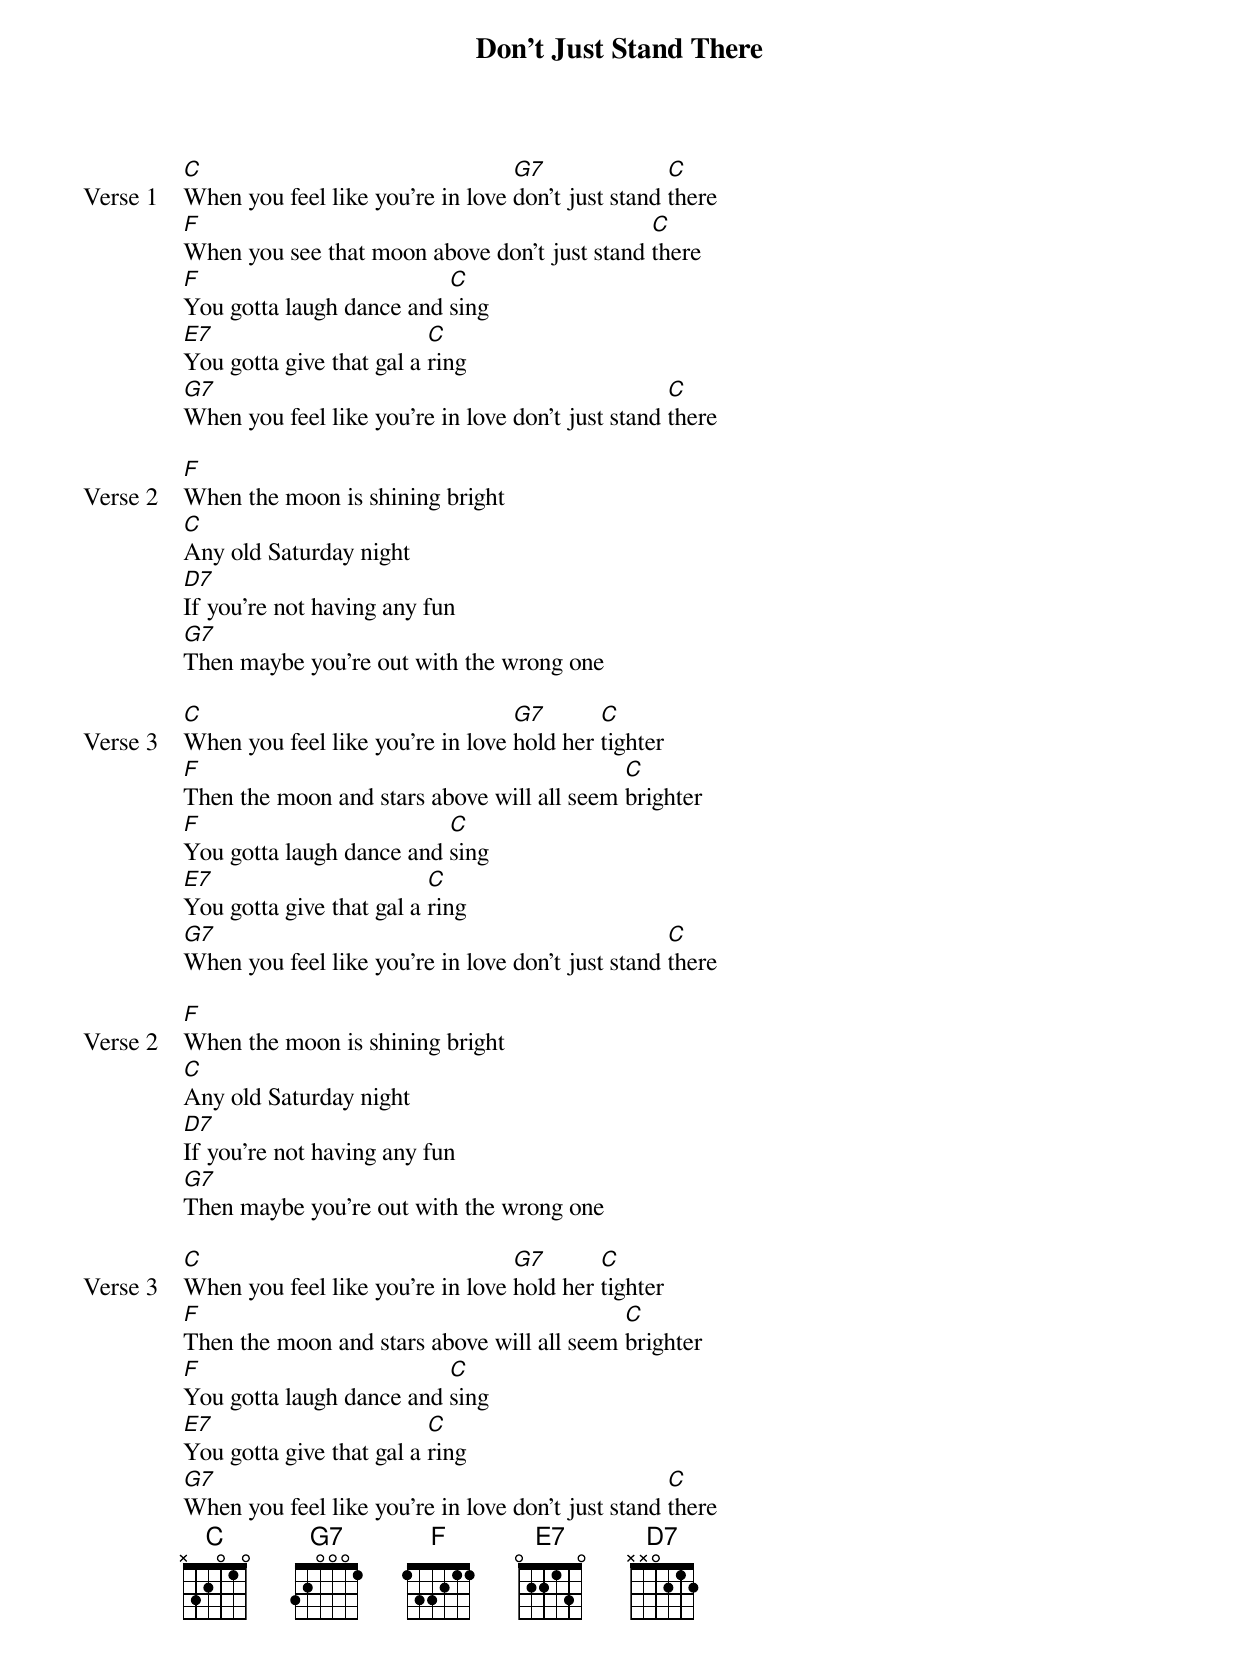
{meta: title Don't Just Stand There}
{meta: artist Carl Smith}
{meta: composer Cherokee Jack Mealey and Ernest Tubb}

{start_of_verse: Verse 1}
[C]When you feel like you’re in love [G7]don't just stand [C]there
[F]When you see that moon above don't just stand [C]there
[F]You gotta laugh dance and [C]sing
[E7]You gotta give that gal a [C]ring
[G7]When you feel like you’re in love don't just stand [C]there
{end_of_verse}

{start_of_verse: Verse 2}
[F]When the moon is shining bright
[C]Any old Saturday night
[D7]If you’re not having any fun
[G7]Then maybe you’re out with the wrong one
{end_of_verse}

{start_of_verse: Verse 3}
[C]When you feel like you’re in love [G7]hold her [C]tighter
[F]Then the moon and stars above will all seem [C]brighter
[F]You gotta laugh dance and [C]sing
[E7]You gotta give that gal a [C]ring
[G7]When you feel like you’re in love don't just stand [C]there
{end_of_verse}

{start_of_verse: Verse 2}
[F]When the moon is shining bright
[C]Any old Saturday night
[D7]If you’re not having any fun
[G7]Then maybe you’re out with the wrong one
{end_of_verse}

{start_of_verse: Verse 3}
[C]When you feel like you’re in love [G7]hold her [C]tighter
[F]Then the moon and stars above will all seem [C]brighter
[F]You gotta laugh dance and [C]sing
[E7]You gotta give that gal a [C]ring
[G7]When you feel like you’re in love don't just stand [C]there
{end_of_verse}
